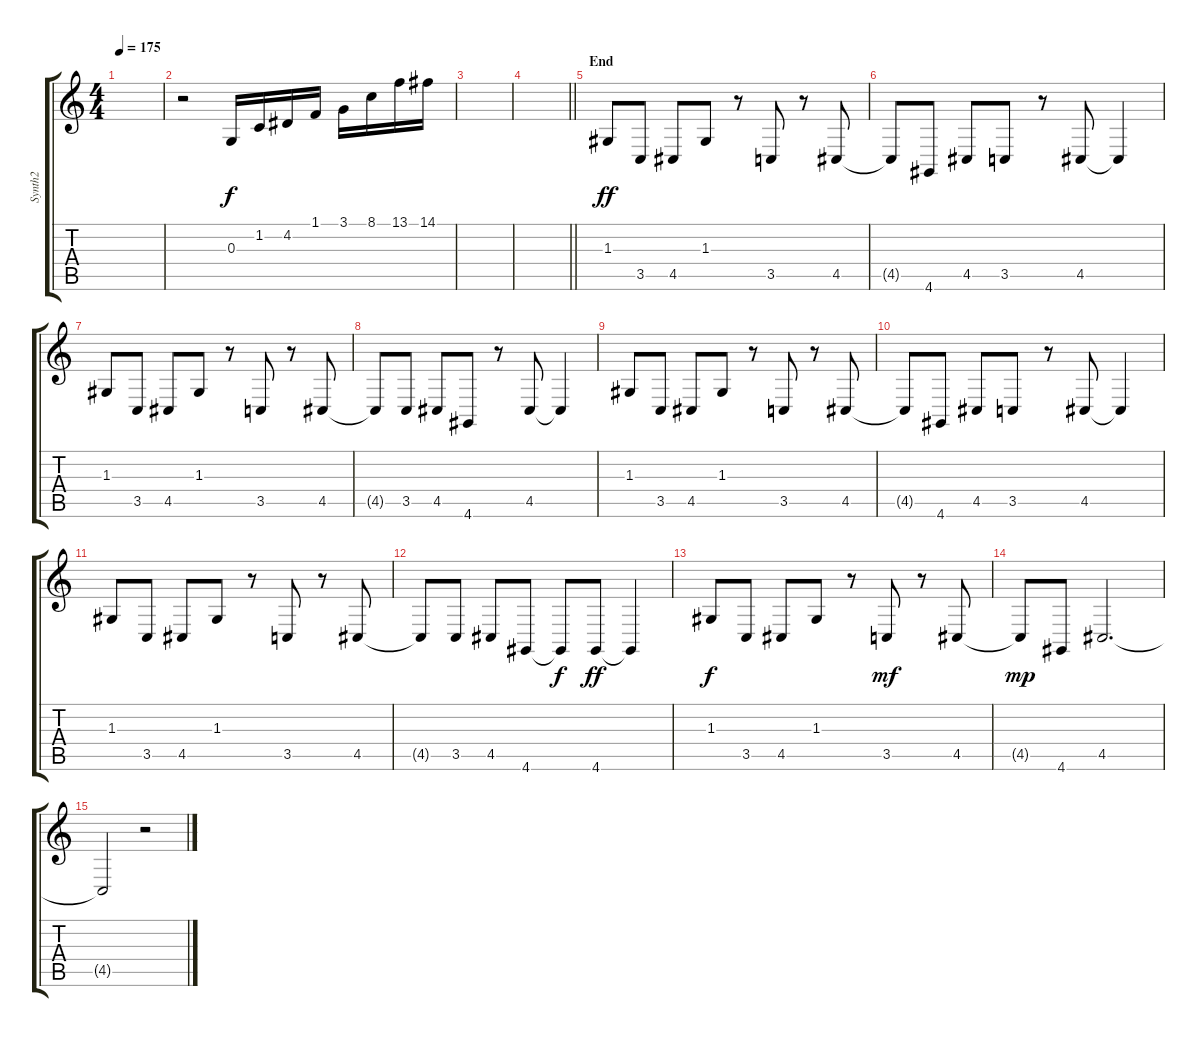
\track ("Synth2" "Synth2") {instrument lead2sawtooth}
\staff {score tabs}
\tuning (E4 B3 G3 D3 A2 E2) {hide}
\ts (4 4)
\tempo 175
\clef g2
\ks c
|
r.2 0.3.16 1.2.16 4.2.16 1.1.16 3.1.16 8.1.16 13.1.16 14.1.16 |
|
\barLineRight lightlight
|
\section ("" "End")
1.3.8{dy ff} 3.5.8 4.5.8 1.3.8 r.8 3.5.8 r.8 4.5.8 |
4.5{t}.8 4.6.8 4.5.8 3.5.8 r.8 4.5.8 4.5{t}.4 |
1.3.8 3.5.8 4.5.8 1.3.8 r.8 3.5.8 r.8 4.5.8 |
4.5{t}.8 3.5.8 4.5.8 4.6.8 r.8 4.5.8 4.5{t}.4 |
1.3.8 3.5.8 4.5.8 1.3.8 r.8 3.5.8 r.8 4.5.8 |
4.5{t}.8 4.6.8 4.5.8 3.5.8 r.8 4.5.8 4.5{t}.4 |
1.3.8 3.5.8 4.5.8 1.3.8 r.8 3.5.8 r.8 4.5.8 |
4.5{t}.8 3.5.8 4.5.8 4.6.8 4.6{t}.8{dy f} 4.6.8{dy ff} 4.6{t}.4 |
1.3.8{dy f} 3.5.8 4.5.8 1.3.8 r.8 3.5.8{dy mf} r.8 4.5.8 |
4.5{t}.8{dy mp} 4.6.8 4.5.2{d} |
4.5{t}.2 r.2
